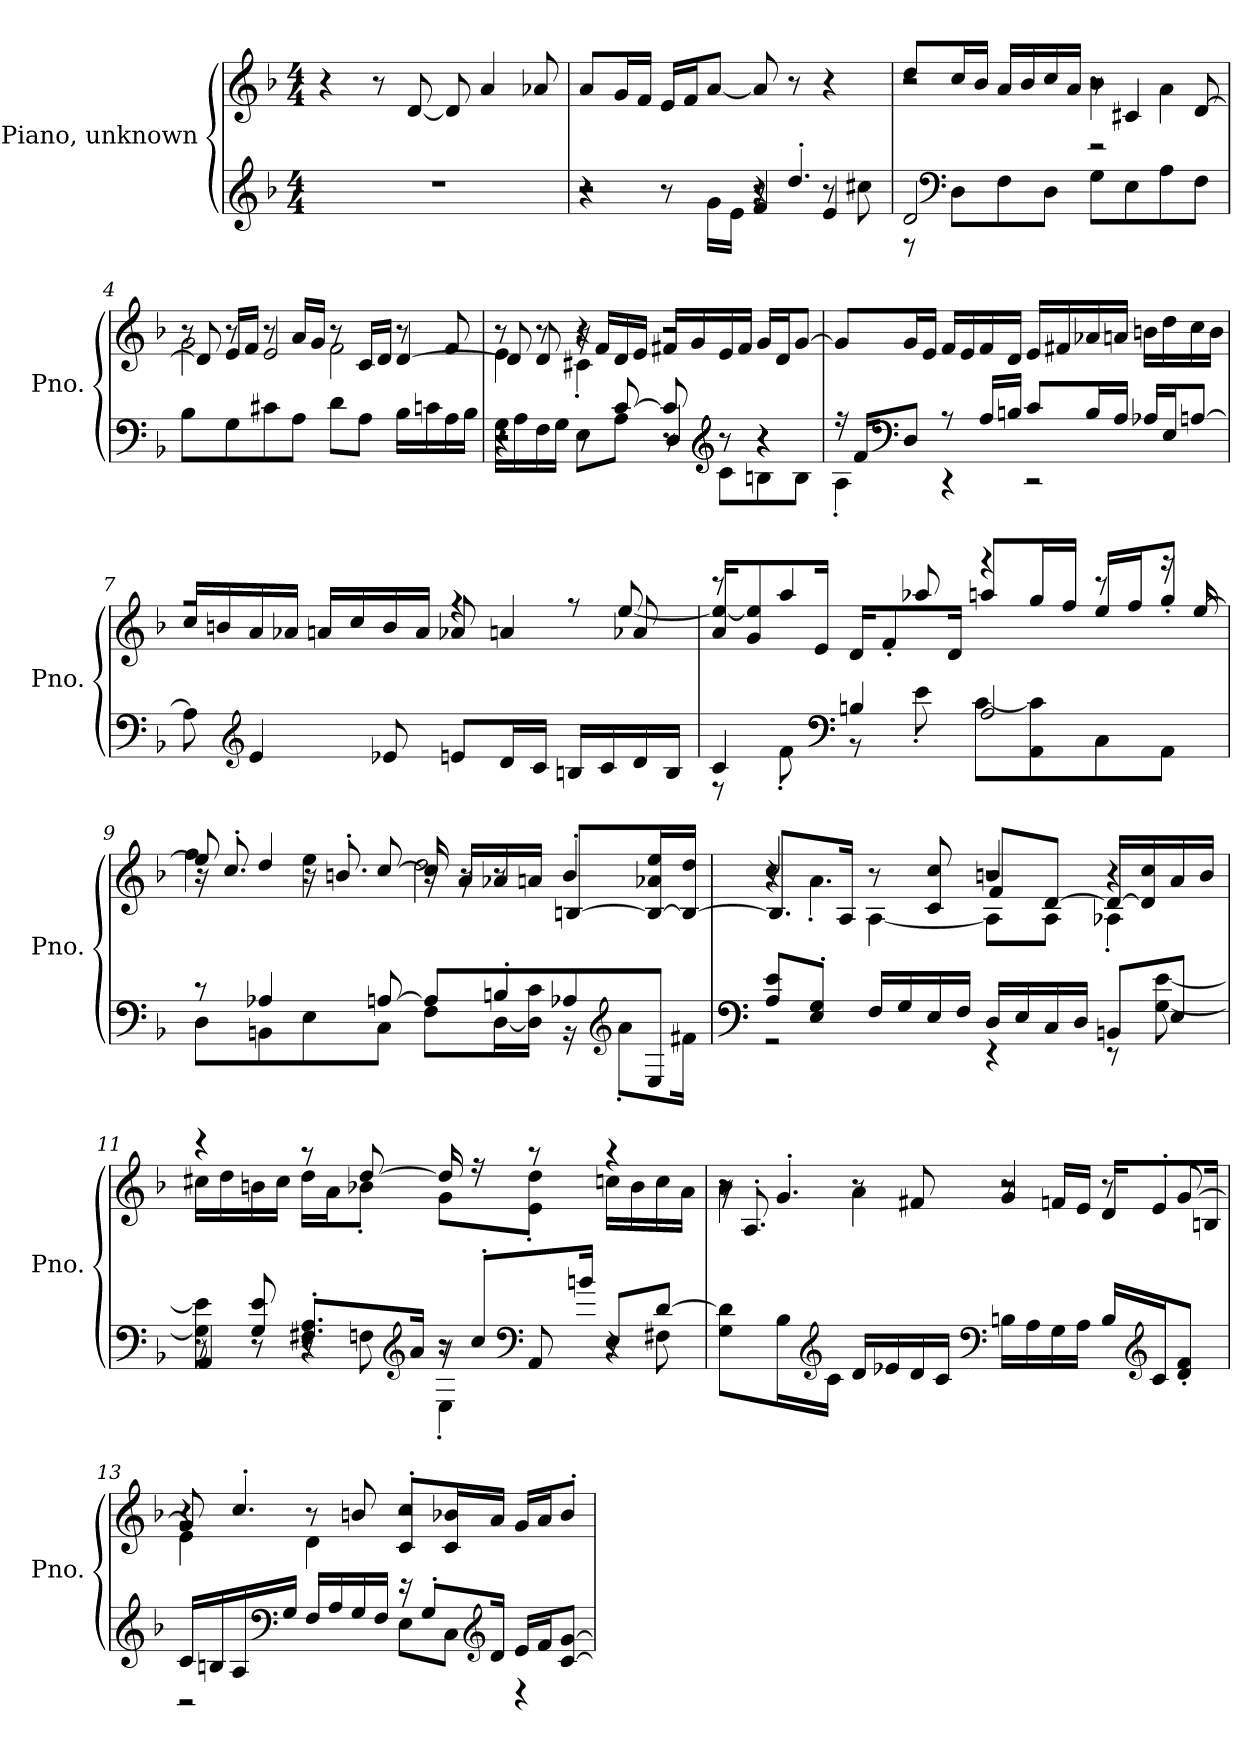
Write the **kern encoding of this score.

**kern	**kern
*part1	*part1
*staff2	*staff1
*I"Piano, unknown	*
*I'Pno.	*
*clefG2	*clefG2
*k[b-]	*k[b-]
*M4/4	*M4/4
*MM120	*MM120
=1	=1
1r	4r
.	8r
.	[8d/
.	8d/]
.	4a/
.	8a-X/
=2	=2
*^	*
*	*^	*
2r	4r	2r	8a/L
.	.	.	16g/L
.	.	.	16f/JJ
.	8r	.	16e/LL
.	.	.	16f/J
.	16g\LL	.	[8a/J
.	16e\JJ	.	.
8r	4r	4f/	8a/]
4.dd'/	.	.	8r
.	8r	4e/	4r
.	8cc#X\	.	.
*	*v	*v	*
=3	=3	=3
*	*	*^
*	*	*	*^
2d/	8r	8dd/L	2r	2r
*clefF4	*	*	*	*
.	8D\L	16cc/L	.	.
.	.	16b-/JJ	.	.
.	8F\	16a/LL	.	.
.	.	16b-/	.	.
.	8D\J	16cc/	.	.
.	.	16a/JJ	.	.
2r	8G\L	2r	4b-\	8r
.	8E\	.	.	4c#X/
.	8A\	.	4a\	.
.	8F\J	.	.	[8d/
*v	*v	*	*	*
!!LO:LB:g=z	!!	!!
=4	=4	=4	=4
8B-\L	8r	2g\	8d/]
8G\	16e/LL	.	8r
.	16f/JJ	.	.
8c#X\	8r	.	2e/
8A\J	16a/LL	.	.
.	16g/JJ	.	.
8d\L	8r	2f\	.
8A\J	16c/LL	.	.
.	16d/JJ	.	.
16B-\LL	8r	.	[4d/
16cn\	.	.	.
16A\	8f/	.	.
16B-\JJ	.	.	.
=5	=5	=5	=5
*^	*	*	*
*	*^	*	*	*
4r	16G\LL	2r	8r	4e\	8d/]
.	16A\	.	.	.	.
.	16F\	.	8d/	.	8r
.	16G\JJ	.	.	.	.
8r	8E\L	.	16r	4c#X'\	4r
.	.	.	16f/LL	.	.
[8c/	8A\J	.	16d/	.	.
.	.	.	16e/JJ	.	.
8c/]	8r	4D/	16f#X/LL	2r	2r
.	.	.	16g/	.	.
*clefG2	*	*	*	*	*
8r	8c\L	.	16e/	.	.
.	.	.	16f#/JJ	.	.
4r	8Bn\	4r	16g/LL	.	.
.	.	.	16d/J	.	.
.	8B\J	.	[8g/J	.	.
*	*v	*v	*	*	*
*	*	*v	*v	*v
!!LO:LB:g=z
=6	=6	=6
16r	4A'\	8g/L]
16f/KL	.	.
*clefF4	*	*
8D/J	.	16g/L
.	.	16e/JJ
8r	4r	16f/LL
.	.	16e/
16A/LL	.	16f/
16Bn/JJ	.	16d/JJ
8c/L	2r	16e/LL
.	.	16f#X/
16B/L	.	16a-X/
16A/JJ	.	16an/JJ
16A-X/LL	.	16bn\LL
16E/J	.	16dd\
[8An/J	.	16cc\
.	.	16b\JJ
*v	*v	*
=7	=7
*	*^
8A\]	2r	16cc/LL
.	.	16bn/
*clefG2	*	*
4e/	.	16a/
.	.	16a-X/JJ
.	.	16an/LL
.	.	16cc/
8e-X/	.	16b/
.	.	16a/JJ
8en/L	4r	8a-X/
16d/L	.	4an/
16c/JJ	.	.
16Bn/LL	8r	.
16c/	.	.
16d/	8a-X/	[8ee/
16B/JJ	.	.
!!LO:LB:g=z	!!
=8	=8	=8
*^	*	*
4c/	8r	8r	16a/ 16ee/_KL
.	.	.	8g/ 8ee/]
.	8f'\	4aa/	.
.	.	.	16e/Jk
*clefF4	*	*	*
4Bn/	8r	.	16d/KL
.	.	.	8f'/
.	8e'\	8aa-X/	.
.	.	.	16d/Jk
2A/	[8c\L	4r	8aan/L
.	8AA\ 8c\]	.	16gg/L
.	.	.	16ff/JJ
.	8C\	8r	16ee/LL
.	.	.	16ff/J
.	8AA\J	16r	8gg'/J
.	.	[16ee/	.
=9	=9	=9	=9
*	*	*	*^
8r	8D\L	8ee/]	4ff\	16r
.	.	.	.	8.cc'/
4A-X/	8BBn\	4dd/	.	.
.	8E\	.	4ee\	16r
.	.	.	.	8.bn'/
[8An/	8C\J	[8cc/	.	.
8A/L]	8F\L	16cc/]	2dd\	16r
.	.	16r	.	16a/LL
8Bn'/	[16D\L	8r	.	16a-X/
.	16D\] 16c\JJ	.	.	16an/JJ
8A-X/	16r	4b'/	.	[8Bn/L
*clefG2	*	*	*	*
.	8a'\L	.	.	.
8E/J	.	.	.	16B/_ 16a-X/ 16ee/L
.	16f#X\Jk	.	.	16B/_ 16dd/JJ
*	*	*v	*v	*v
!!LO:LB:g=z
=10	=10	=10
*clefF4	*	*
*	*	*^
*	*	*	*^
*	*	*	*	*^
8A/ 8e/L	2r	2cc/	8r	8.B/L]	4r
8E/' 8G/'J	.	.	4.a'\	.	.
.	.	.	.	16A/Jk	.
16F/LL	.	.	.	8r	[4A\
16G/	.	.	.	.	.
16E/	.	.	.	8c/ 8cc/	.
16F/JJ	.	.	.	.	.
16D/LL	4r	4bn/	2r	8f/L	8A\L]
16E/	.	.	.	.	.
16C/	.	.	.	[8d/J	8A\J
16D/JJ	.	.	.	.	.
8BBn/L	8r	4r	.	16d/LL_	4A-X'\
.	.	.	.	16d/] 16cc/	.
8E/J	[8G\ [8e\	.	.	16a/	.
.	.	.	.	16b/JJ	.
*	*	*	*v	*v	*v
=11	=11	=11	=11
*	*^	*	*
8r	8G\] 8e\]	4AA/	4r	16cc#X\LL
.	.	.	.	16dd\
8G/ 8e/	8r	.	.	16bn\
.	.	.	.	16cc#\JJ
8.F#X/' 8.A/'L	8r	4r	8r	16dd\LL
.	.	.	.	16a\J
.	8Fn\	.	[8dd/	8b-X'\J
*clefG2	*	*	*	*
16a/Jk	.	.	.	.
16r	4E'\	8r	16dd/]	8g\L
8cc'/L	.	.	16r	.
*clefF4	*	*	*	*
.	.	8AA/	8r	8e\' 8dd\'J
16bn/Jk	.	.	.	.
8E/L	8r	4r	4r	16ccn\LL
.	.	.	.	16b-\
[8d/J	8F#X\	.	.	16cc\
.	.	.	.	16a\JJ
*v	*v	*v	*	*
!!LO:LB:g=z
=12	=12	=12
*	*	*^
8G\ 8d\]L	8r	4b-\	16r
.	.	.	8.A'/
16B-\L	4.g'/	.	.
*clefG2	*	*	*
16c\JJ	.	.	.
16d/LL	.	4a\	8r
16e-X/	.	.	.
16d/	.	.	8f#X/
16c/JJ	.	.	.
*clefF4	*	*	*
16Bn\LL	4g/	2r	8r
16A\	.	.	.
16G\	.	.	16fn/LL
16A\JJ	.	.	16e/JJ
16B/LL	8r	.	16d/KL
*clefG2	*	*	*
16c/J	.	.	8e'/
8d/' 8f/'J	[8g/	.	.
.	.	.	16Bn/Jk
=13	=13	=13	=13
*^	*	*	*
16c/LL	2r	8g/]	4e\	4r
16Bn/	.	.	.	.
16A/	.	4.cc'/	.	.
*clefF4	*	*	*	*
16G/JJ	.	.	.	.
16F/LL	.	.	4d\	8r
16A/	.	.	.	.
16G/	.	.	.	8bn/
16F/JJ	.	.	.	.
16r	8E\L	2r	2r	8c/' 8cc/'L
8G'/L	.	.	.	.
.	8C\J	.	.	16c/ 16b-X/L
*clefG2	*	*	*	*
16d/Jk	.	.	.	16a/JJ
16e/LL	4r	.	.	16g/LL
16f/J	.	.	.	16a/J
[8c/ [8g/J	.	.	.	8b-'/J
*v	*v	*	*	*
*	*v	*v	*v
=	=
*-	*-
